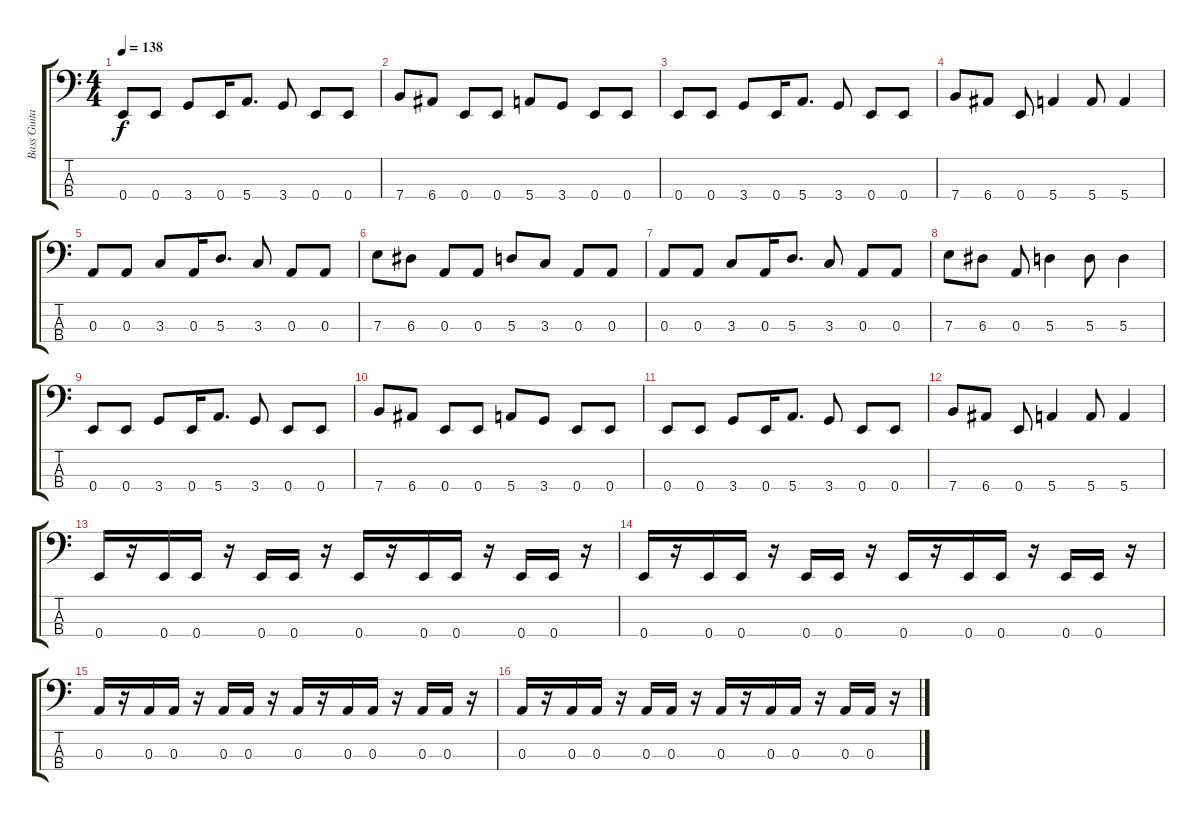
\track ("Bass Guitar" "Bass Guita") {instrument electricbasspick}
\staff {score tabs}
\tuning (G2 D2 A1 E1) {hide}
\ts (4 4)
\tempo 138
\clef f4
\ks c
0.4.8{dy f} 0.4.8 3.4.8 0.4.16 5.4.8{d} 3.4.8 0.4.8 0.4.8 |
7.4.8 6.4.8 0.4.8 0.4.8 5.4.8 3.4.8 0.4.8 0.4.8 |
0.4.8 0.4.8 3.4.8 0.4.16 5.4.8{d} 3.4.8 0.4.8 0.4.8 |
7.4.8 6.4.8 0.4.8 5.4.4 5.4.8 5.4.4 |
0.3.8 0.3.8 3.3.8 0.3.16 5.3.8{d} 3.3.8 0.3.8 0.3.8 |
7.3.8 6.3.8 0.3.8 0.3.8 5.3.8 3.3.8 0.3.8 0.3.8 |
0.3.8 0.3.8 3.3.8 0.3.16 5.3.8{d} 3.3.8 0.3.8 0.3.8 |
7.3.8 6.3.8 0.3.8 5.3.4 5.3.8 5.3.4 |
0.4.8 0.4.8 3.4.8 0.4.16 5.4.8{d} 3.4.8 0.4.8 0.4.8 |
7.4.8 6.4.8 0.4.8 0.4.8 5.4.8 3.4.8 0.4.8 0.4.8 |
0.4.8 0.4.8 3.4.8 0.4.16 5.4.8{d} 3.4.8 0.4.8 0.4.8 |
7.4.8 6.4.8 0.4.8 5.4.4 5.4.8 5.4.4 |
0.4.16 r.16 0.4.16 0.4.16 r.16 0.4.16 0.4.16 r.16 0.4.16 r.16 0.4.16 0.4.16 r.16 0.4.16 0.4.16 r.16 |
0.4.16 r.16 0.4.16 0.4.16 r.16 0.4.16 0.4.16 r.16 0.4.16 r.16 0.4.16 0.4.16 r.16 0.4.16 0.4.16 r.16 |
0.3.16 r.16 0.3.16 0.3.16 r.16 0.3.16 0.3.16 r.16 0.3.16 r.16 0.3.16 0.3.16 r.16 0.3.16 0.3.16 r.16 |
0.3.16 r.16 0.3.16 0.3.16 r.16 0.3.16 0.3.16 r.16 0.3.16 r.16 0.3.16 0.3.16 r.16 0.3.16 0.3.16 r.16
